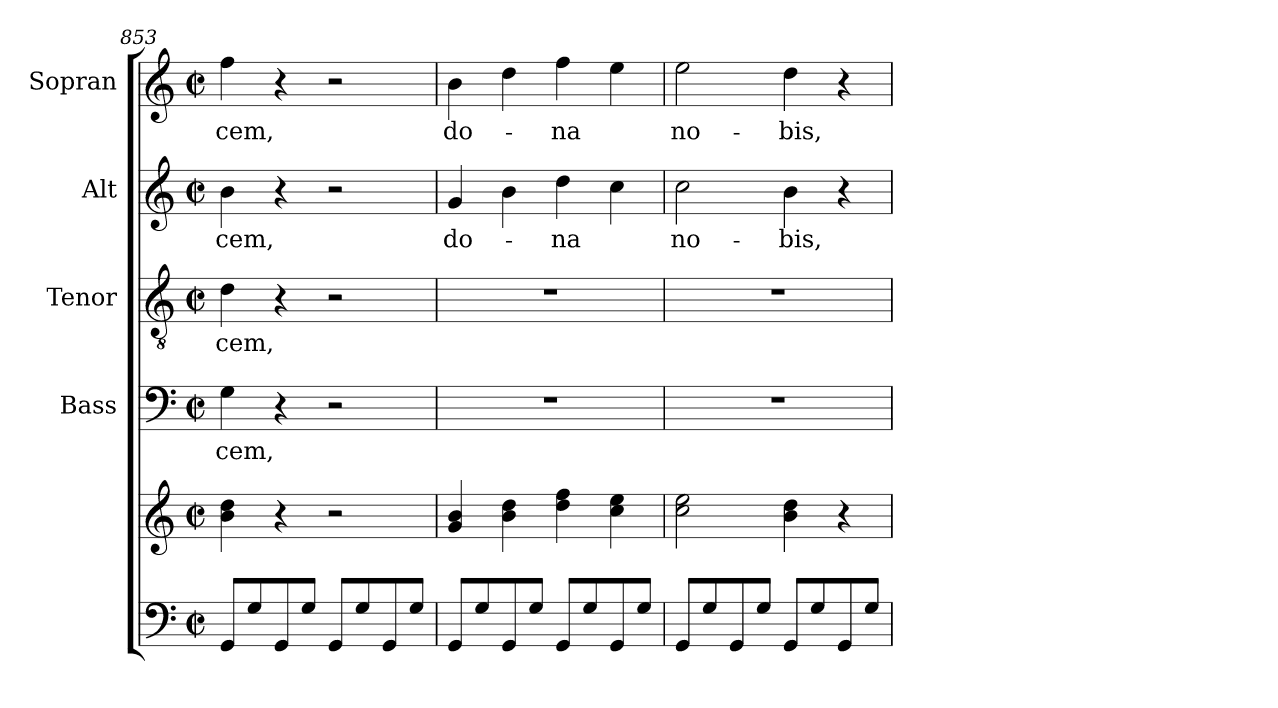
**kern	**kern	**kern	**text	**kern	**text	**kern	**text	**kern	**text
*part5	*part5	*part4	*part4	*part3	*part3	*part2	*part2	*part1	*part1
*staff6	*staff5	*staff4	*staff4	*staff3	*staff3	*staff2	*staff2	*staff1	*staff1
*	*	*I"Bass	*	*I"Tenor	*	*I"Alt	*	*I"Sopran	*
*	*	*I'B.	*	*I'T.	*	*I'A.	*	*I'S.	*
*clefF4	*clefG2	*clefF4	*	*clefGv2	*	*clefG2	*	*clefG2	*
*k[]	*k[]	*k[]	*	*k[]	*	*k[]	*	*k[]	*
*C:	*C:	*C:	*	*C:	*	*C:	*	*C:	*
*M2/2	*M2/2	*M2/2	*	*M2/2	*	*M2/2	*	*M2/2	*
*met(c|)	*met(c|)	*met(c|)	*	*met(c|)	*	*met(c|)	*	*met(c|)	*
=853	=853	=853	=853	=853	=853	=853	=853	=853	=853
!	!	!	!LO:LY:b	!	!LO:LY:b	!	!LO:LY:b	!	!LO:LY:b
8GG/L	4b\ 4dd\	4G\	-cem,	4d\	-cem,	4b\	-cem,	4ff\	-cem,
8G/	.	.	.	.	.	.	.	.	.
8GG/	4r	4r	.	4r	.	4r	.	4r	.
8G/J	.	.	.	.	.	.	.	.	.
8GG/L	2r	2r	.	2r	.	2r	.	2r	.
8G/	.	.	.	.	.	.	.	.	.
8GG/	.	.	.	.	.	.	.	.	.
8G/J	.	.	.	.	.	.	.	.	.
=854	=854	=854	=854	=854	=854	=854	=854	=854	=854
!	!	!	!	!	!	!	!LO:LY:b	!	!LO:LY:b
8GG/L	4g/ 4b/	1r	.	1r	.	4g/	do-	4b\	do-
8G/	.	.	.	.	.	.	.	.	.
8GG/	4b\ 4dd\	.	.	.	.	4b\	.	4dd\	.
8G/J	.	.	.	.	.	.	.	.	.
!	!	!	!	!	!	!	!LO:LY:b	!	!LO:LY:b
8GG/L	4dd\ 4ff\	.	.	.	.	4dd\	-na	4ff\	-na
8G/	.	.	.	.	.	.	.	.	.
8GG/	4cc\ 4ee\	.	.	.	.	4cc\	.	4ee\	.
8G/J	.	.	.	.	.	.	.	.	.
=855	=855	=855	=855	=855	=855	=855	=855	=855	=855
!	!	!	!	!	!	!	!LO:LY:b	!	!LO:LY:b
8GG/L	2cc\ 2ee\	1r	.	1r	.	2cc\	no-	2ee\	no-
8G/	.	.	.	.	.	.	.	.	.
8GG/	.	.	.	.	.	.	.	.	.
8G/J	.	.	.	.	.	.	.	.	.
!	!	!	!	!	!	!	!LO:LY:b	!	!LO:LY:b
8GG/L	4b\ 4dd\	.	.	.	.	4b\	-bis,	4dd\	-bis,
8G/	.	.	.	.	.	.	.	.	.
8GG/	4r	.	.	.	.	4r	.	4r	.
8G/J	.	.	.	.	.	.	.	.	.
=	=	=	=	=	=	=	=	=	=
*-	*-	*-	*-	*-	*-	*-	*-	*-	*-
